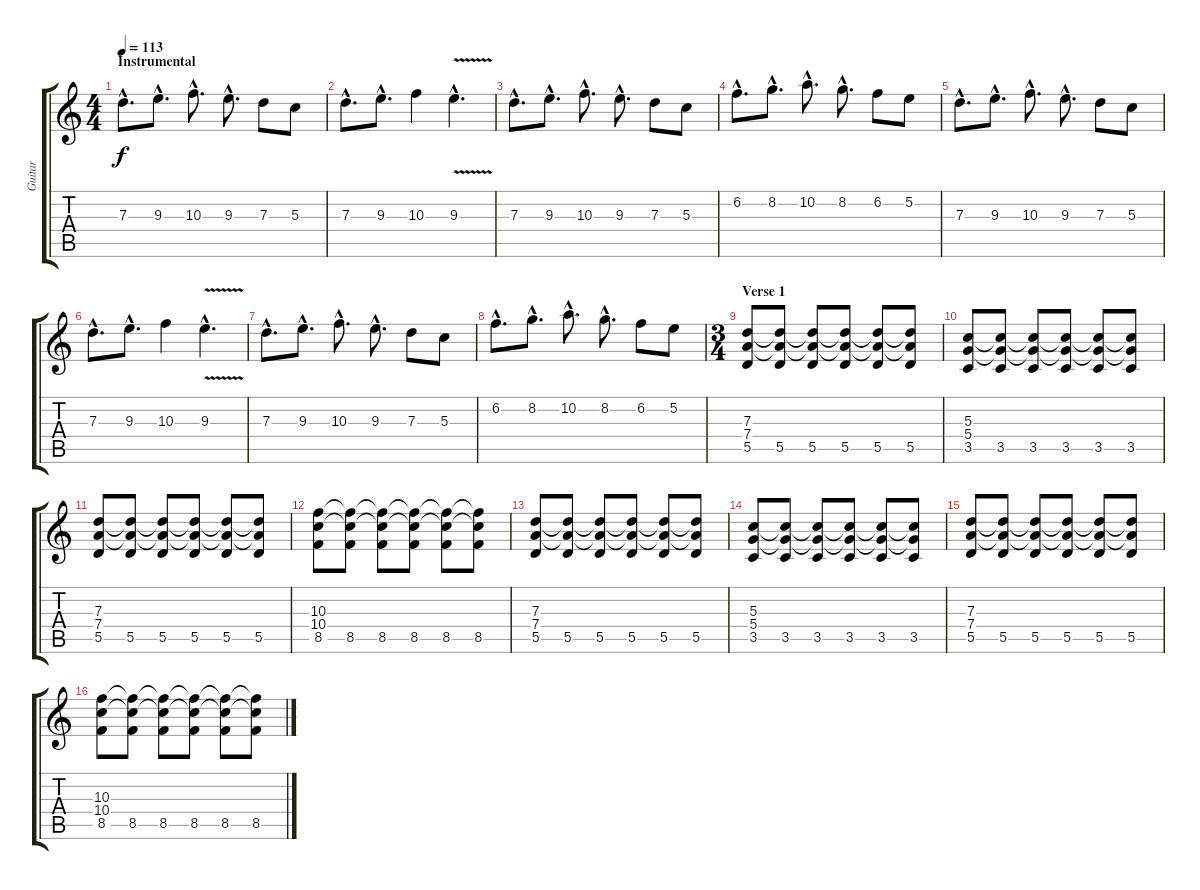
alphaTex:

\track ("Guitar" "Guitar") {instrument distortionguitar}
\staff {score tabs}
\tuning (E4 B3 G3 D3 A2 E2) {hide}
\ts (4 4)
\section ("" "Instrumental")
\tempo 113
\clef g2
\ks c
7.3{hac}.8{d dy f} 9.3{hac}.8{d} 10.3{hac}.8{d} 9.3{hac}.8{d} 7.3.8 5.3.8 |
7.3{hac}.8{d} 9.3{hac}.8{d} 10.3.4 9.3{v hac}.4{d} |
7.3{hac}.8{d} 9.3{hac}.8{d} 10.3{hac}.8{d} 9.3{hac}.8{d} 7.3.8 5.3.8 |
6.2{hac}.8{d} 8.2{hac}.8{d} 10.2{hac}.8{d} 8.2{hac}.8{d} 6.2.8 5.2.8 |
7.3{hac}.8{d} 9.3{hac}.8{d} 10.3{hac}.8{d} 9.3{hac}.8{d} 7.3.8 5.3.8 |
7.3{hac}.8{d} 9.3{hac}.8{d} 10.3.4 9.3{v hac}.4{d} |
7.3{hac}.8{d} 9.3{hac}.8{d} 10.3{hac}.8{d} 9.3{hac}.8{d} 7.3.8 5.3.8 |
6.2{hac}.8{d} 8.2{hac}.8{d} 10.2{hac}.8{d} 8.2{hac}.8{d} 6.2.8 5.2.8 |
\ts (3 4)
\section ("" "Verse 1")
(7.3 7.4 5.5).8 (7.3{t} 7.4{t} 5.5).8 (7.3{t} 7.4{t} 5.5).8 (7.3{t} 7.4{t} 5.5).8 (7.3{t} 7.4{t} 5.5).8 (7.3{t} 7.4{t} 5.5).8 |
(5.3 5.4 3.5).8 (5.3{t} 5.4{t} 3.5).8 (5.3{t} 5.4{t} 3.5).8 (5.3{t} 5.4{t} 3.5).8 (5.3{t} 5.4{t} 3.5).8 (5.3{t} 5.4{t} 3.5).8 |
(7.3 7.4 5.5).8 (7.3{t} 7.4{t} 5.5).8 (7.3{t} 7.4{t} 5.5).8 (7.3{t} 7.4{t} 5.5).8 (7.3{t} 7.4{t} 5.5).8 (7.3{t} 7.4{t} 5.5).8 |
(10.3 10.4 8.5).8 (10.3{t} 10.4{t} 8.5).8 (10.3{t} 10.4{t} 8.5).8 (10.3{t} 10.4{t} 8.5).8 (10.3{t} 10.4{t} 8.5).8 (10.3{t} 10.4{t} 8.5).8 |
(7.3 7.4 5.5).8 (7.3{t} 7.4{t} 5.5).8 (7.3{t} 7.4{t} 5.5).8 (7.3{t} 7.4{t} 5.5).8 (7.3{t} 7.4{t} 5.5).8 (7.3{t} 7.4{t} 5.5).8 |
(5.3 5.4 3.5).8 (5.3{t} 5.4{t} 3.5).8 (5.3{t} 5.4{t} 3.5).8 (5.3{t} 5.4{t} 3.5).8 (5.3{t} 5.4{t} 3.5).8 (5.3{t} 5.4{t} 3.5).8 |
(7.3 7.4 5.5).8 (7.3{t} 7.4{t} 5.5).8 (7.3{t} 7.4{t} 5.5).8 (7.3{t} 7.4{t} 5.5).8 (7.3{t} 7.4{t} 5.5).8 (7.3{t} 7.4{t} 5.5).8 |
(10.3 10.4 8.5).8 (10.3{t} 10.4{t} 8.5).8 (10.3{t} 10.4{t} 8.5).8 (10.3{t} 10.4{t} 8.5).8 (10.3{t} 10.4{t} 8.5).8 (10.3{t} 10.4{t} 8.5).8
